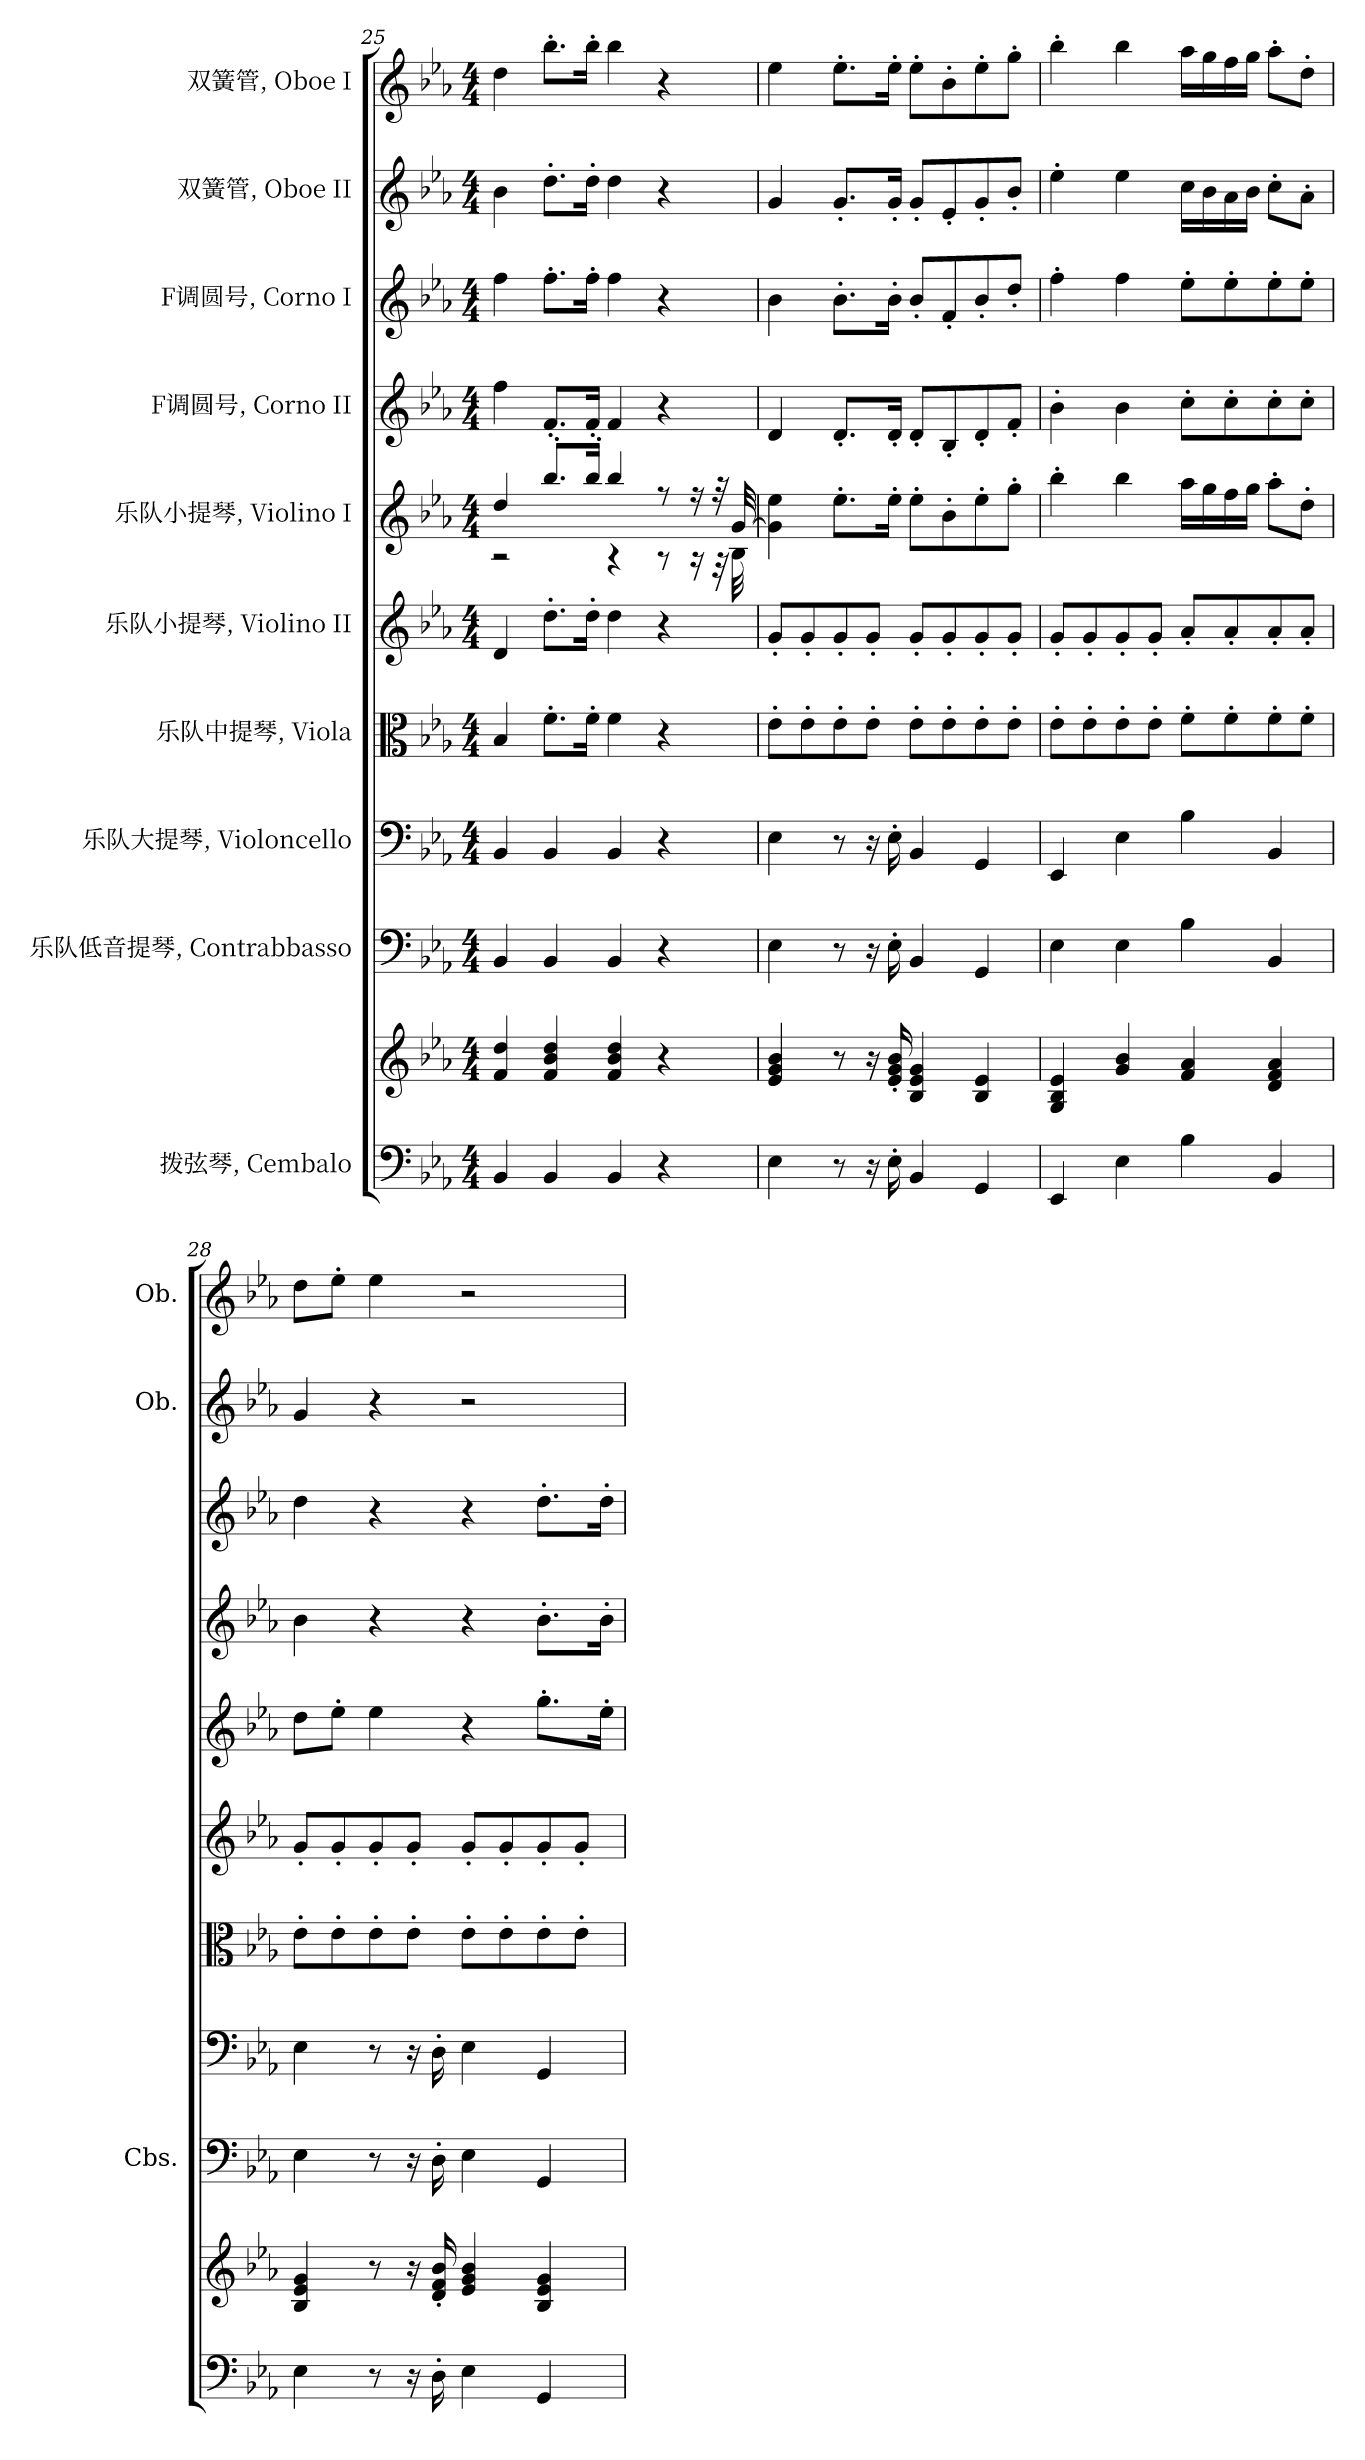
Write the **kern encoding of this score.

**kern	**kern	**kern	**kern	**kern	**kern	**kern	**kern	**kern	**kern	**kern
*part10	*part10	*part9	*part8	*part7	*part6	*part5	*part4	*part3	*part2	*part1
*staff11	*staff10	*staff9	*staff8	*staff7	*staff6	*staff5	*staff4	*staff3	*staff2	*staff1
*I"拨弦琴, Cembalo	*	*I"乐队低音提琴, Contrabbasso	*I"乐队大提琴, Violoncello	*I"乐队中提琴, Viola	*I"乐队小提琴, Violino II	*I"乐队小提琴, Violino I	*I"F调圆号, Corno II	*I"F调圆号, Corno I	*I"双簧管, Oboe II	*I"双簧管, Oboe I
*	*	*I'Cbs.	*	*	*	*	*	*	*I'Ob.	*I'Ob.
*clefF4	*clefG2	*clefF4	*clefF4	*clefC3	*clefG2	*clefG2	*clefG2	*clefG2	*clefG2	*clefG2
*	*	*ITrd7c12	*	*	*	*	*ITrd4c7	*ITrd4c7	*	*
*k[b-e-a-]	*k[b-e-a-]	*k[b-e-a-]	*k[b-e-a-]	*k[b-e-a-]	*k[b-e-a-]	*k[b-e-a-]	*k[b-e-a-d-]	*k[b-e-a-d-]	*k[b-e-a-]	*k[b-e-a-]
*M4/4	*M4/4	*M4/4	*M4/4	*M4/4	*M4/4	*M4/4	*M4/4	*M4/4	*M4/4	*M4/4
=25	=25	=25	=25	=25	=25	=25	=25	=25	=25	=25
*	*	*	*	*	*	*^	*	*	*	*
4BB-/	4f/ 4dd/	4BBB-/	4BB-/	4B-/	4d/	4dd/	2r	4b-\	4b-\	4b-\	4dd\
4BB-/	4f/ 4b-/ 4dd/	4BBB-/	4BB-/	8.f'\L	8.dd'\L	8.bb-'/L	.	8.B-'/L	8.b-'\L	8.dd'\L	8.bb-'\L
.	.	.	.	16f'\Jk	16dd'\Jk	16bb-'/Jk	.	16B-'/Jk	16b-'\Jk	16dd'\Jk	16bb-'\Jk
4BB-/	4f/ 4b-/ 4dd/	4BBB-/	4BB-/	4f\	4dd\	4bb-/	4r	4B-/	4b-\	4dd\	4bb-\
4r	4r	4r	4r	4r	4r	8r	8r	4r	4r	4r	4r
.	.	.	.	.	.	16r	16r	.	.	.	.
.	.	.	.	.	.	32r	32r	.	.	.	.
.	.	.	.	.	.	[32g/	32B-\	.	.	.	.
*	*	*	*	*	*	*v	*v	*	*	*	*
!!LO:PB:g=z
=26	=26	=26	=26	=26	=26	=26	=26	=26	=26	=26
4E-\	4e-/ 4g/ 4b-/	4EE-\	4E-\	8e-'\L	8g'/L	4g\] 4ee-\	4G/	4e-\	4g/	4ee-\
.	.	.	.	8e-'\	8g'/	.	.	.	.	.
8r	8r	8r	8r	8e-'\	8g'/	8.ee-'\L	8.G'/L	8.e-'\L	8.g'/L	8.ee-'\L
16r	16r	16r	16r	8e-'\J	8g'/J	.	.	.	.	.
16E-'\	16e-/' 16g/' 16b-/'	16EE-'\	16E-'\	.	.	16ee-'\Jk	16G'/Jk	16e-'\Jk	16g'/Jk	16ee-'\Jk
4BB-/	4B-/ 4e-/ 4g/	4BBB-/	4BB-/	8e-'\L	8g'/L	8ee-'\L	8G'/L	8e-'/L	8g'/L	8ee-'\L
.	.	.	.	8e-'\	8g'/	8b-'\	8E-'/	8B-'/	8e-'/	8b-'\
4GG/	4B-/ 4e-/	4GGG/	4GG/	8e-'\	8g'/	8ee-'\	8G'/	8e-'/	8g'/	8ee-'\
.	.	.	.	8e-'\J	8g'/J	8gg'\J	8B-'/J	8g'/J	8b-'/J	8gg'\J
=27	=27	=27	=27	=27	=27	=27	=27	=27	=27	=27
4EE-/	4G/ 4B-/ 4e-/	4EE-\	4EE-/	8e-'\L	8g'/L	4bb-'\	4e-'\	4b-'\	4ee-'\	4bb-'\
.	.	.	.	8e-'\	8g'/	.	.	.	.	.
4E-\	4g/ 4b-/	4EE-\	4E-\	8e-'\	8g'/	4bb-\	4e-\	4b-\	4ee-\	4bb-\
.	.	.	.	8e-'\J	8g'/J	.	.	.	.	.
4B-\	4f/ 4a-/	4BB-\	4B-\	8f'\L	8a-'/L	16aa-\LL	8f'\L	8a-'\L	16cc\LL	16aa-\LL
.	.	.	.	.	.	16gg\	.	.	16b-\	16gg\
.	.	.	.	8f'\	8a-'/	16ff\	8f'\	8a-'\	16a-\	16ff\
.	.	.	.	.	.	16gg\JJ	.	.	16b-\JJ	16gg\JJ
4BB-/	4d/ 4f/ 4a-/	4BBB-/	4BB-/	8f'\	8a-'/	8aa-'\L	8f'\	8a-'\	8cc'\L	8aa-'\L
.	.	.	.	8f'\J	8a-'/J	8dd'\J	8f'\J	8a-'\J	8a-'\J	8dd'\J
=28	=28	=28	=28	=28	=28	=28	=28	=28	=28	=28
4E-\	4B-/ 4e-/ 4g/	4EE-\	4E-\	8e-'\L	8g'/L	8dd\L	4e-\	4g\	4g/	8dd\L
.	.	.	.	8e-'\	8g'/	8ee-'\J	.	.	.	8ee-'\J
8r	8r	8r	8r	8e-'\	8g'/	4ee-\	4r	4r	4r	4ee-\
16r	16r	16r	16r	8e-'\J	8g'/J	.	.	.	.	.
16D'\	16d/' 16f/' 16b-/'	16DD'\	16D'\	.	.	.	.	.	.	.
4E-\	4e-/ 4g/ 4b-/	4EE-\	4E-\	8e-'\L	8g'/L	4r	4r	4r	2r	2r
.	.	.	.	8e-'\	8g'/	.	.	.	.	.
4GG/	4B-/ 4e-/ 4g/	4GGG/	4GG/	8e-'\	8g'/	8.gg'\L	8.e-'\L	8.g'\L	.	.
.	.	.	.	8e-'\J	8g'/J	.	.	.	.	.
.	.	.	.	.	.	16ee-'\Jk	16e-'\Jk	16g'\Jk	.	.
=	=	=	=	=	=	=	=	=	=	=
*-	*-	*-	*-	*-	*-	*-	*-	*-	*-	*-
